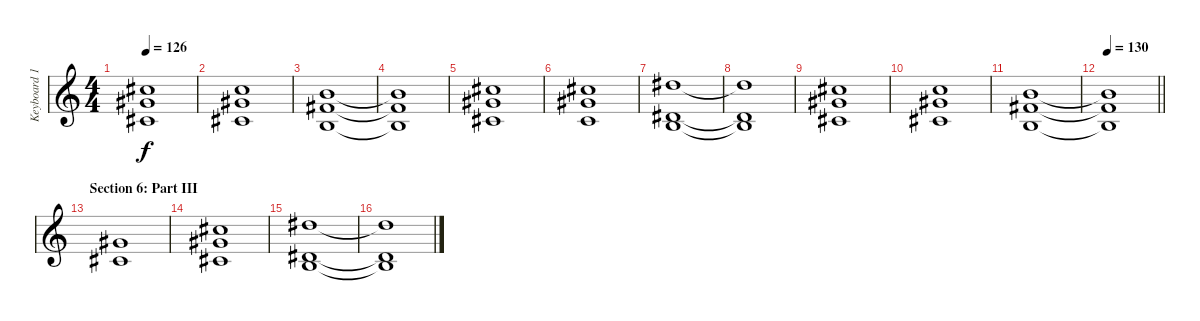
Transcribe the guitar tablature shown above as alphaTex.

\track ("Keyboard 1 (Strings)" "Keyboard 1") {instrument stringensemble1}
\staff {score}
\tuning (E4 B3 G3 D3 A2 E2) {hide}
\ts (4 4)
\tempo 126
\clef g2
\ks c
(9.1 9.2 11.4).1{dy f} |
(8.1 9.2 11.4).1 |
(7.1 7.2 9.4).1 |
(7.1{t} 7.2{t} 9.4{t}).1 |
(9.1 9.2 11.4).1 |
(9.1 9.2 10.4).1 |
(11.1 13.4 14.5).1 |
(11.1{t} 13.4{t} 14.5{t}).1 |
(9.1 9.2 11.4).1 |
(8.1 9.2 11.4).1 |
(7.1 7.2 9.4).1 |
\tempo 130
\barLineRight lightlight
(7.1{t} 7.2{t} 9.4{t}).1 |
\section ("" "Section 6: Part III")
(9.2 11.4).1 |
(9.1 9.2 11.4).1 |
(11.1 13.4 14.5).1 |
(11.1{t} 13.4{t} 14.5{t}).1
